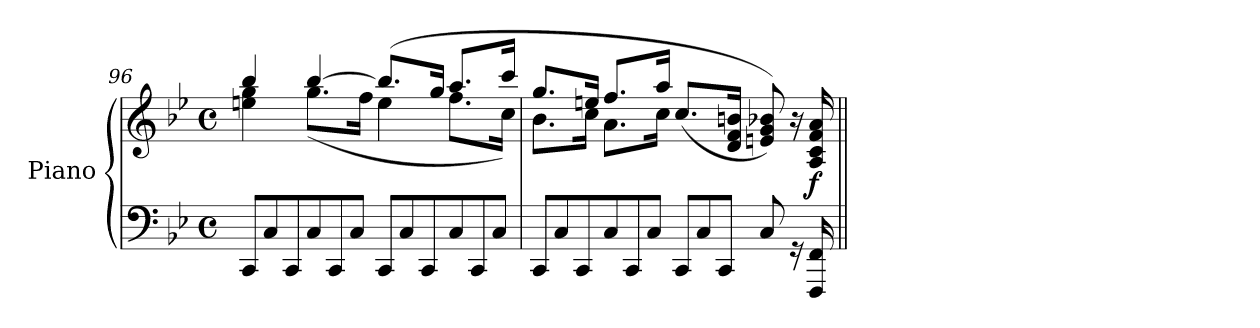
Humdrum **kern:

**kern	**kern	**dynam
*part1	*part1	*part1
*staff2	*staff1	*staff1/2
*I"Piano	*	*
*I'Pno	*	*
*clefF4	*clefG2	*
*k[b-e-]	*k[b-e-]	*
*M4/4	*M4/4	*
*met(c)	*met(c)	*
=96	=96	=96
*^	*	*
*	*Xtuplet	*	*
*	*	*^	*
!	!	!	!	!LO:DY:b
1ryy	12CC/L	4bb-/	4een\ 4gg\	other-dynamics
.	12C/	.	.	.
.	12CC/	.	.	.
.	12C/	[4bb-/	(<8.gg\L	.
.	12CC/	.	.	.
.	12C/J	.	.	.
.	.	.	16ff\Jk	.
.	12CC/L	(>8.bb-/L]	4ee\	.
.	12C/	.	.	.
.	12CC/	.	.	.
.	.	16gg/Jk	.	.
.	12C/	8.aa/L	8.ff\L	.
.	12CC/	.	.	.
.	12C/J	.	.	.
.	.	16ccc/Jk	16cc\Jk)	.
!!LO:LB:g=z	!!
=97	=97	=97	=97	=97
1ryy	12CC/L	8.gg/L	8.b-\L	.
.	12C/	.	.	.
.	12CC/	.	.	.
.	.	16een/Jk	16cc\Jk	.
.	12C/	8.ff/L	8.a\L	.
.	12CC/	.	.	.
.	12C/J	.	.	.
.	.	16aa/Jk	16cc\Jk	.
.	12CC/L	(>8.cc/L	2ryy	.
.	12C/	.	.	.
.	12CC/J	.	.	.
.	.	16d/ 16f/ 16bn/Jk	.	.
.	8C/	8en/ 8g/ 8b-X/))	.	.
.	16r	16r	.	.
!	!	!	!	!LO:DY:b
.	16FFF/ 16FF/	16A/ 16c/ 16f/ 16a/	.	f
*v	*v	*	*	*
*	*v	*v	*
=||	=||	=||
*-	*-	*-
